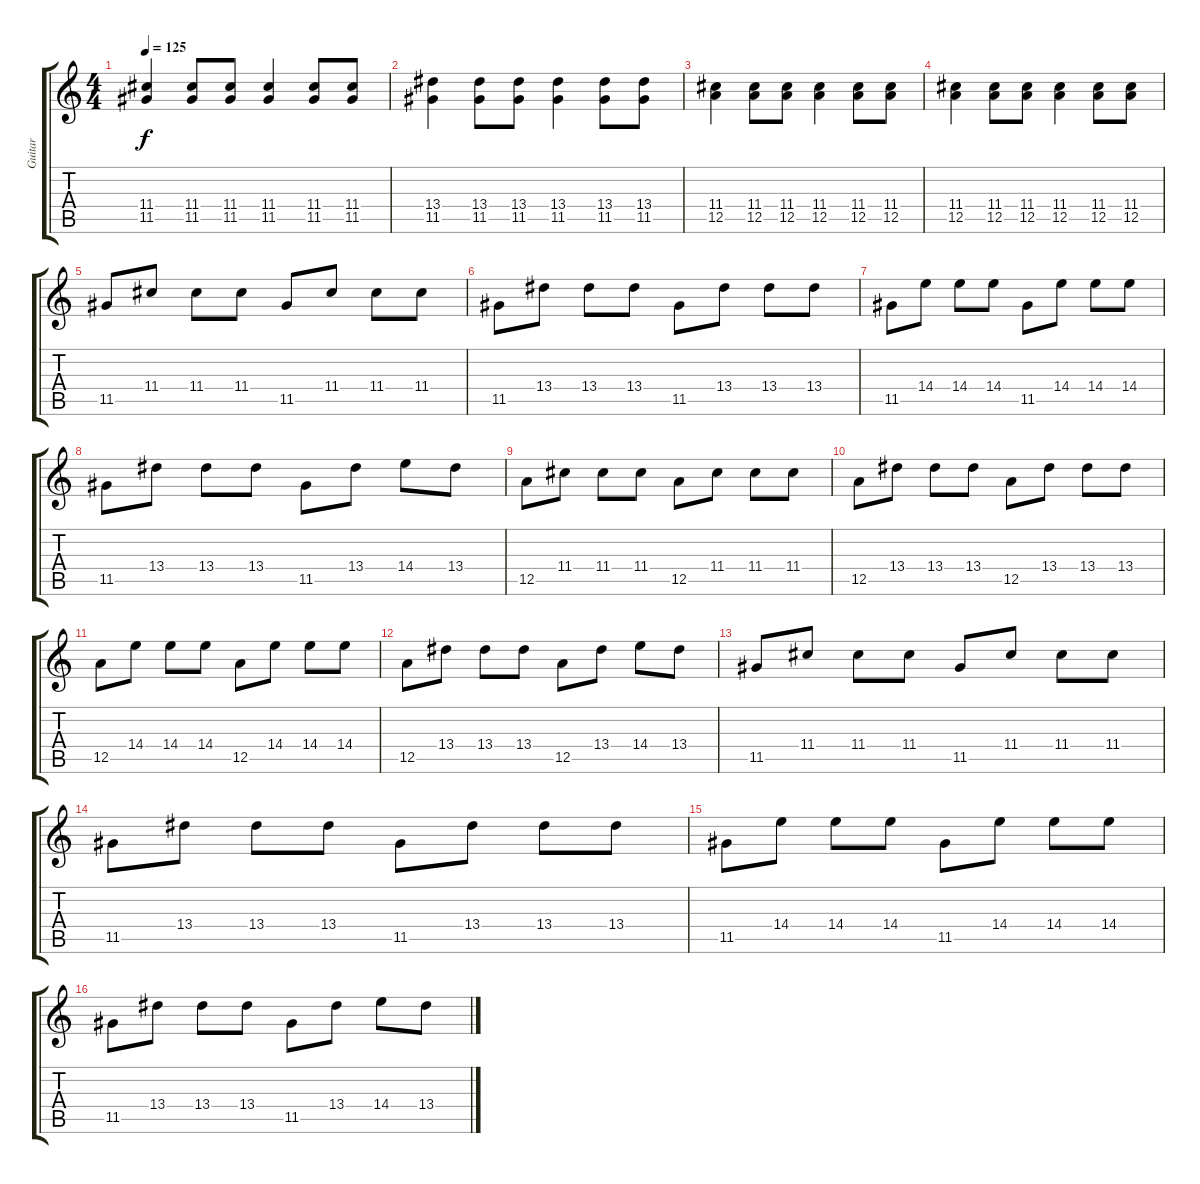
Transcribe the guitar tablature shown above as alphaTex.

\track ("Guitar" "Guitar") {instrument distortionguitar}
\staff {score tabs}
\tuning (E4 B3 G3 D3 A2 E2) {hide}
\ts (4 4)
\tempo 125
\clef g2
\ks c
(11.4 11.5).4{dy f} (11.4 11.5).8 (11.4 11.5).8 (11.4 11.5).4 (11.4 11.5).8 (11.4 11.5).8 |
(13.4 11.5).4 (13.4 11.5).8 (13.4 11.5).8 (13.4 11.5).4 (13.4 11.5).8 (13.4 11.5).8 |
(11.4 12.5).4 (11.4 12.5).8 (11.4 12.5).8 (11.4 12.5).4 (11.4 12.5).8 (11.4 12.5).8 |
(11.4 12.5).4 (11.4 12.5).8 (11.4 12.5).8 (11.4 12.5).4 (11.4 12.5).8 (11.4 12.5).8 |
11.5.8 11.4.8 11.4.8 11.4.8 11.5.8 11.4.8 11.4.8 11.4.8 |
11.5.8 13.4.8 13.4.8 13.4.8 11.5.8 13.4.8 13.4.8 13.4.8 |
11.5.8 14.4.8 14.4.8 14.4.8 11.5.8 14.4.8 14.4.8 14.4.8 |
11.5.8 13.4.8 13.4.8 13.4.8 11.5.8 13.4.8 14.4.8 13.4.8 |
12.5.8 11.4.8 11.4.8 11.4.8 12.5.8 11.4.8 11.4.8 11.4.8 |
12.5.8 13.4.8 13.4.8 13.4.8 12.5.8 13.4.8 13.4.8 13.4.8 |
12.5.8 14.4.8 14.4.8 14.4.8 12.5.8 14.4.8 14.4.8 14.4.8 |
12.5.8 13.4.8 13.4.8 13.4.8 12.5.8 13.4.8 14.4.8 13.4.8 |
11.5.8 11.4.8 11.4.8 11.4.8 11.5.8 11.4.8 11.4.8 11.4.8 |
11.5.8 13.4.8 13.4.8 13.4.8 11.5.8 13.4.8 13.4.8 13.4.8 |
11.5.8 14.4.8 14.4.8 14.4.8 11.5.8 14.4.8 14.4.8 14.4.8 |
11.5.8 13.4.8 13.4.8 13.4.8 11.5.8 13.4.8 14.4.8 13.4.8
